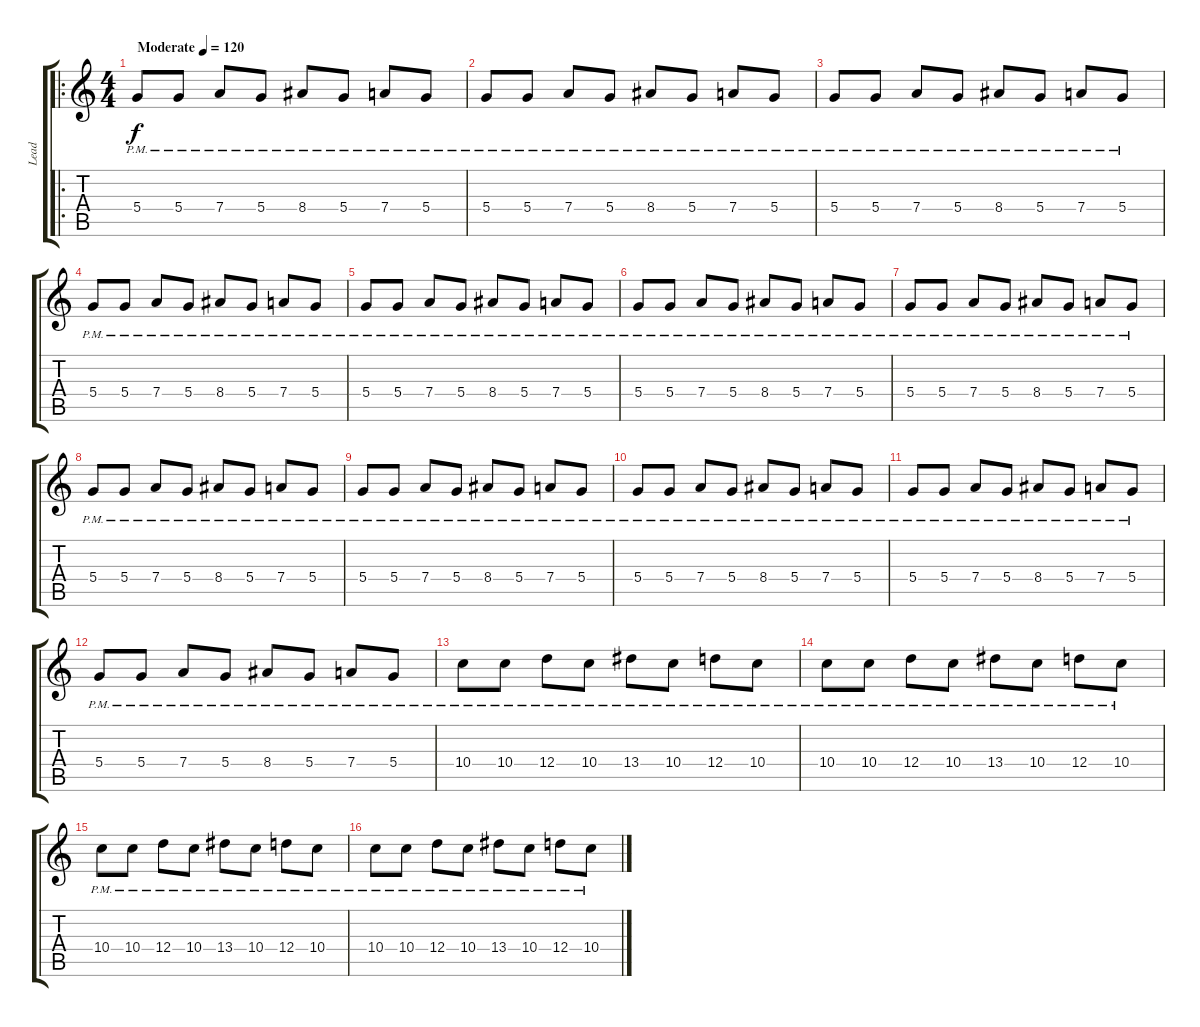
\track ("Lead" "Lead") {instrument electricguitarclean}
\staff {score tabs}
\tuning (E4 B3 G3 D3 A2 E2) {hide}
\ro
\ts (4 4)
\tempo (120 "Moderate")
\clef g2
\ks c
5.4{pm}.8{dy f instrument electricguitarclean} 5.4{pm}.8 7.4{pm}.8 5.4{pm}.8 8.4{pm}.8 5.4{pm}.8 7.4{pm}.8 5.4{pm}.8 |
5.4{pm}.8 5.4{pm}.8 7.4{pm}.8 5.4{pm}.8 8.4{pm}.8 5.4{pm}.8 7.4{pm}.8 5.4{pm}.8 |
5.4{pm}.8 5.4{pm}.8 7.4{pm}.8 5.4{pm}.8 8.4{pm}.8 5.4{pm}.8 7.4{pm}.8 5.4{pm}.8 |
5.4{pm}.8 5.4{pm}.8 7.4{pm}.8 5.4{pm}.8 8.4{pm}.8 5.4{pm}.8 7.4{pm}.8 5.4{pm}.8 |
5.4{pm}.8 5.4{pm}.8 7.4{pm}.8 5.4{pm}.8 8.4{pm}.8 5.4{pm}.8 7.4{pm}.8 5.4{pm}.8 |
5.4{pm}.8 5.4{pm}.8 7.4{pm}.8 5.4{pm}.8 8.4{pm}.8 5.4{pm}.8 7.4{pm}.8 5.4{pm}.8 |
5.4{pm}.8 5.4{pm}.8 7.4{pm}.8 5.4{pm}.8 8.4{pm}.8 5.4{pm}.8 7.4{pm}.8 5.4{pm}.8 |
5.4{pm}.8 5.4{pm}.8 7.4{pm}.8 5.4{pm}.8 8.4{pm}.8 5.4{pm}.8 7.4{pm}.8 5.4{pm}.8 |
5.4{pm}.8 5.4{pm}.8 7.4{pm}.8 5.4{pm}.8 8.4{pm}.8 5.4{pm}.8 7.4{pm}.8 5.4{pm}.8 |
5.4{pm}.8 5.4{pm}.8 7.4{pm}.8 5.4{pm}.8 8.4{pm}.8 5.4{pm}.8 7.4{pm}.8 5.4{pm}.8 |
5.4{pm}.8 5.4{pm}.8 7.4{pm}.8 5.4{pm}.8 8.4{pm}.8 5.4{pm}.8 7.4{pm}.8 5.4{pm}.8 |
5.4{pm}.8 5.4{pm}.8 7.4{pm}.8 5.4{pm}.8 8.4{pm}.8 5.4{pm}.8 7.4{pm}.8 5.4{pm}.8 |
10.4{pm}.8 10.4{pm}.8 12.4{pm}.8 10.4{pm}.8 13.4{pm}.8 10.4{pm}.8 12.4{pm}.8 10.4{pm}.8 |
10.4{pm}.8 10.4{pm}.8 12.4{pm}.8 10.4{pm}.8 13.4{pm}.8 10.4{pm}.8 12.4{pm}.8 10.4{pm}.8 |
10.4{pm}.8 10.4{pm}.8 12.4{pm}.8 10.4{pm}.8 13.4{pm}.8 10.4{pm}.8 12.4{pm}.8 10.4{pm}.8 |
10.4{pm}.8 10.4{pm}.8 12.4{pm}.8 10.4{pm}.8 13.4{pm}.8 10.4{pm}.8 12.4{pm}.8 10.4{pm}.8
